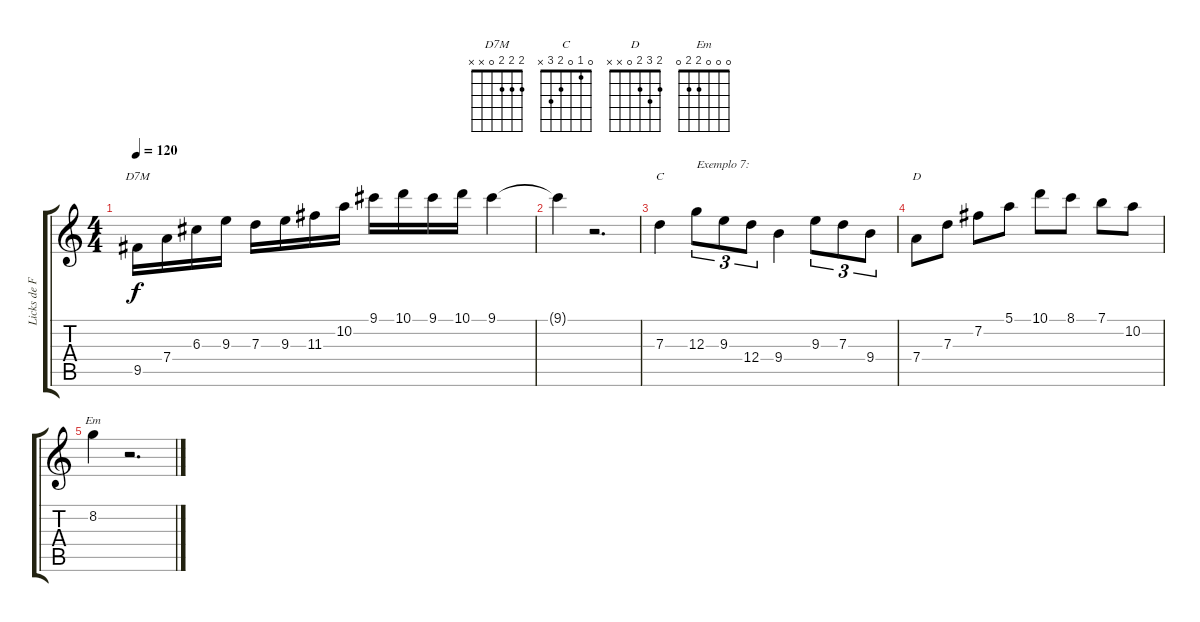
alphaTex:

\track ("Licks de Frank Gambale" "Licks de F") {instrument overdrivenguitar}
\staff {score tabs}
\tuning (E4 B3 G3 D3 A2 E2) {hide}
\chord ("D7M" 2 2 2 0 x x)
\chord ("C" 0 1 0 2 3 x)
\chord ("D" 2 3 2 0 x x)
\chord ("Em" 0 0 0 2 2 0)
\ts (4 4)
\tempo 120
\clef g2
\ks c
9.5.16{ch "D7M" dy f} 7.4.16 6.3.16 9.3.16 7.3.16 9.3.16 11.3.16 10.2.16 9.1.16 10.1.16 9.1.16 10.1.16 9.1.4 |
9.1{t}.4 r.2{d} |
7.3.4{ch "C"} 12.3.8{tu (3 2) txt "Exemplo 7:"} 9.3.8{tu (3 2)} 12.4.8{tu (3 2)} 9.4.4 9.3.8{tu (3 2)} 7.3.8{tu (3 2)} 9.4.8{tu (3 2)} |
7.4.8{ch "D"} 7.3.8 7.2.8 5.1.8 10.1.8 8.1.8 7.1.8 10.2.8 |
8.2.4{ch "Em"} r.2{d}
